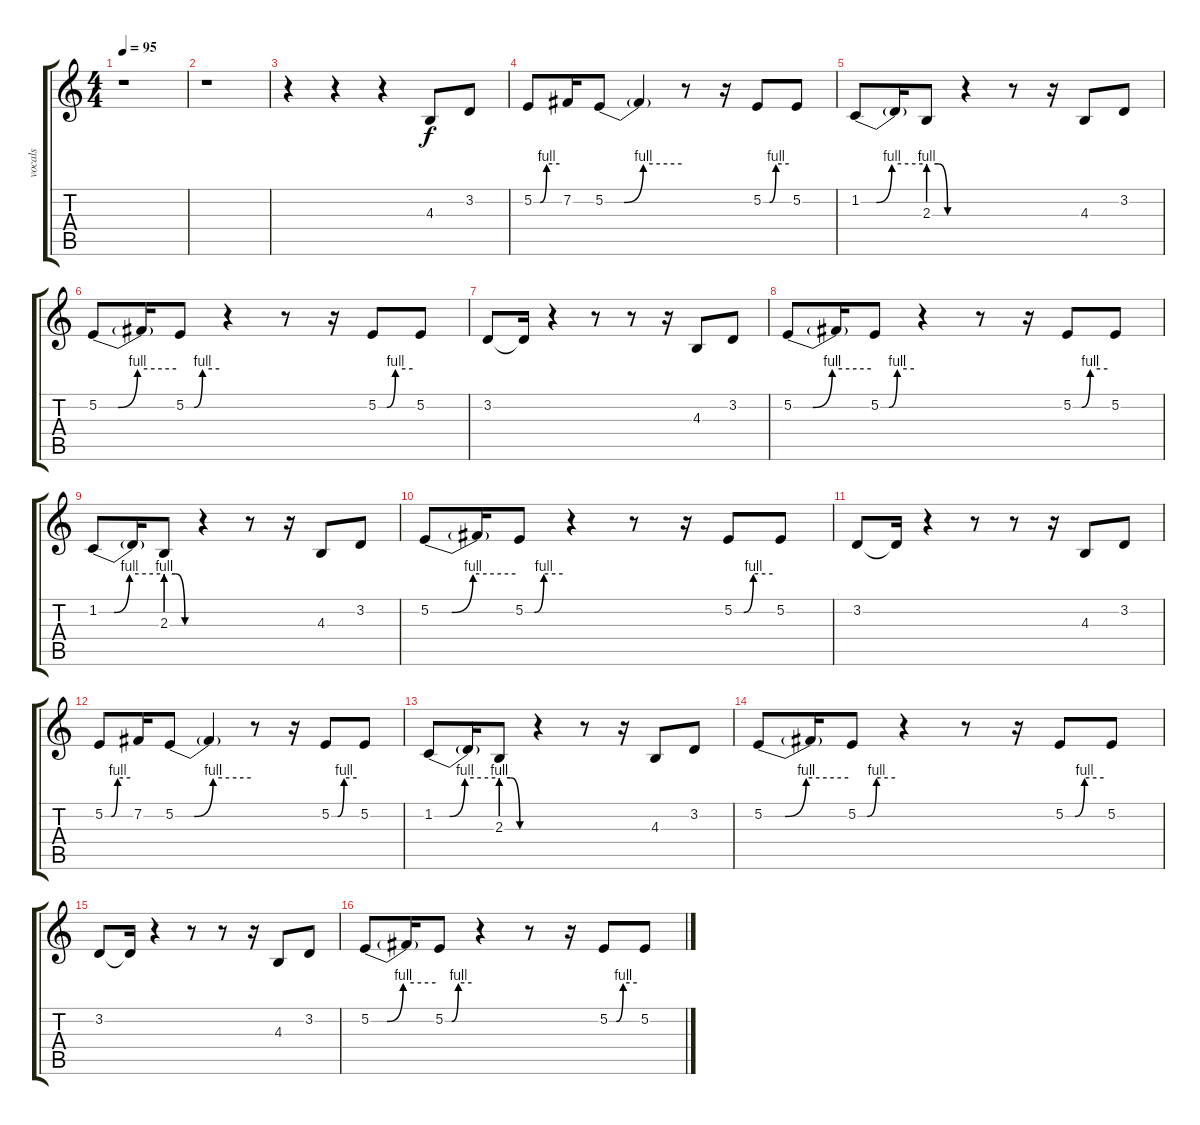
\track ("vocals" "vocals") {instrument lead2sawtooth}
\staff {score tabs}
\tuning (E4 B3 G3 D3 A2 E2) {hide}
\ts (4 4)
\tempo 95
\clef g2
\ks c
r.1{dy f} |
r.1 |
r.4 r.4 r.4 4.3.8 3.2.8 |
5.2{be (custom 0 0 15 0 30 4 60 4)}.8 7.2.16 5.2{be (custom 0 0 15 0 30 4 60 4)}.8 5.2{t}.4 r.8 r.16 5.2{be (custom 0 0 15 0 30 4 60 4)}.8 5.2.8 |
1.2{be (custom 0 0 15 0 30 4 60 4)}.8 1.2{t}.16 2.3{be (custom 0 4 20 4 40 0 60 0)}.8 r.4 r.8 r.16 4.3.8 3.2.8 |
5.2{be (custom 0 0 15 0 30 4 60 4)}.8 5.2{t}.16 5.2{be (custom 0 0 15 0 30 4 60 4)}.8 r.4 r.8 r.16 5.2{be (custom 0 0 15 0 30 4 60 4)}.8 5.2.8 |
3.2.8 3.2{t}.16 r.4 r.8 r.8 r.16 4.3.8 3.2.8 |
5.2{be (custom 0 0 15 0 30 4 60 4)}.8 5.2{t}.16 5.2{be (custom 0 0 15 0 30 4 60 4)}.8 r.4 r.8 r.16 5.2{be (custom 0 0 15 0 30 4 60 4)}.8 5.2.8 |
1.2{be (custom 0 0 15 0 30 4 60 4)}.8 1.2{t}.16 2.3{be (custom 0 4 20 4 40 0 60 0)}.8 r.4 r.8 r.16 4.3.8 3.2.8 |
5.2{be (custom 0 0 15 0 30 4 60 4)}.8 5.2{t}.16 5.2{be (custom 0 0 15 0 30 4 60 4)}.8 r.4 r.8 r.16 5.2{be (custom 0 0 15 0 30 4 60 4)}.8 5.2.8 |
3.2.8 3.2{t}.16 r.4 r.8 r.8 r.16 4.3.8 3.2.8 |
5.2{be (custom 0 0 15 0 30 4 60 4)}.8 7.2.16 5.2{be (custom 0 0 15 0 30 4 60 4)}.8 5.2{t}.4 r.8 r.16 5.2{be (custom 0 0 15 0 30 4 60 4)}.8 5.2.8 |
1.2{be (custom 0 0 15 0 30 4 60 4)}.8 1.2{t}.16 2.3{be (custom 0 4 20 4 40 0 60 0)}.8 r.4 r.8 r.16 4.3.8 3.2.8 |
5.2{be (custom 0 0 15 0 30 4 60 4)}.8 5.2{t}.16 5.2{be (custom 0 0 15 0 30 4 60 4)}.8 r.4 r.8 r.16 5.2{be (custom 0 0 15 0 30 4 60 4)}.8 5.2.8 |
3.2.8 3.2{t}.16 r.4 r.8 r.8 r.16 4.3.8 3.2.8 |
5.2{be (custom 0 0 15 0 30 4 60 4)}.8 5.2{t}.16 5.2{be (custom 0 0 15 0 30 4 60 4)}.8 r.4 r.8 r.16 5.2{be (custom 0 0 15 0 30 4 60 4)}.8 5.2.8
